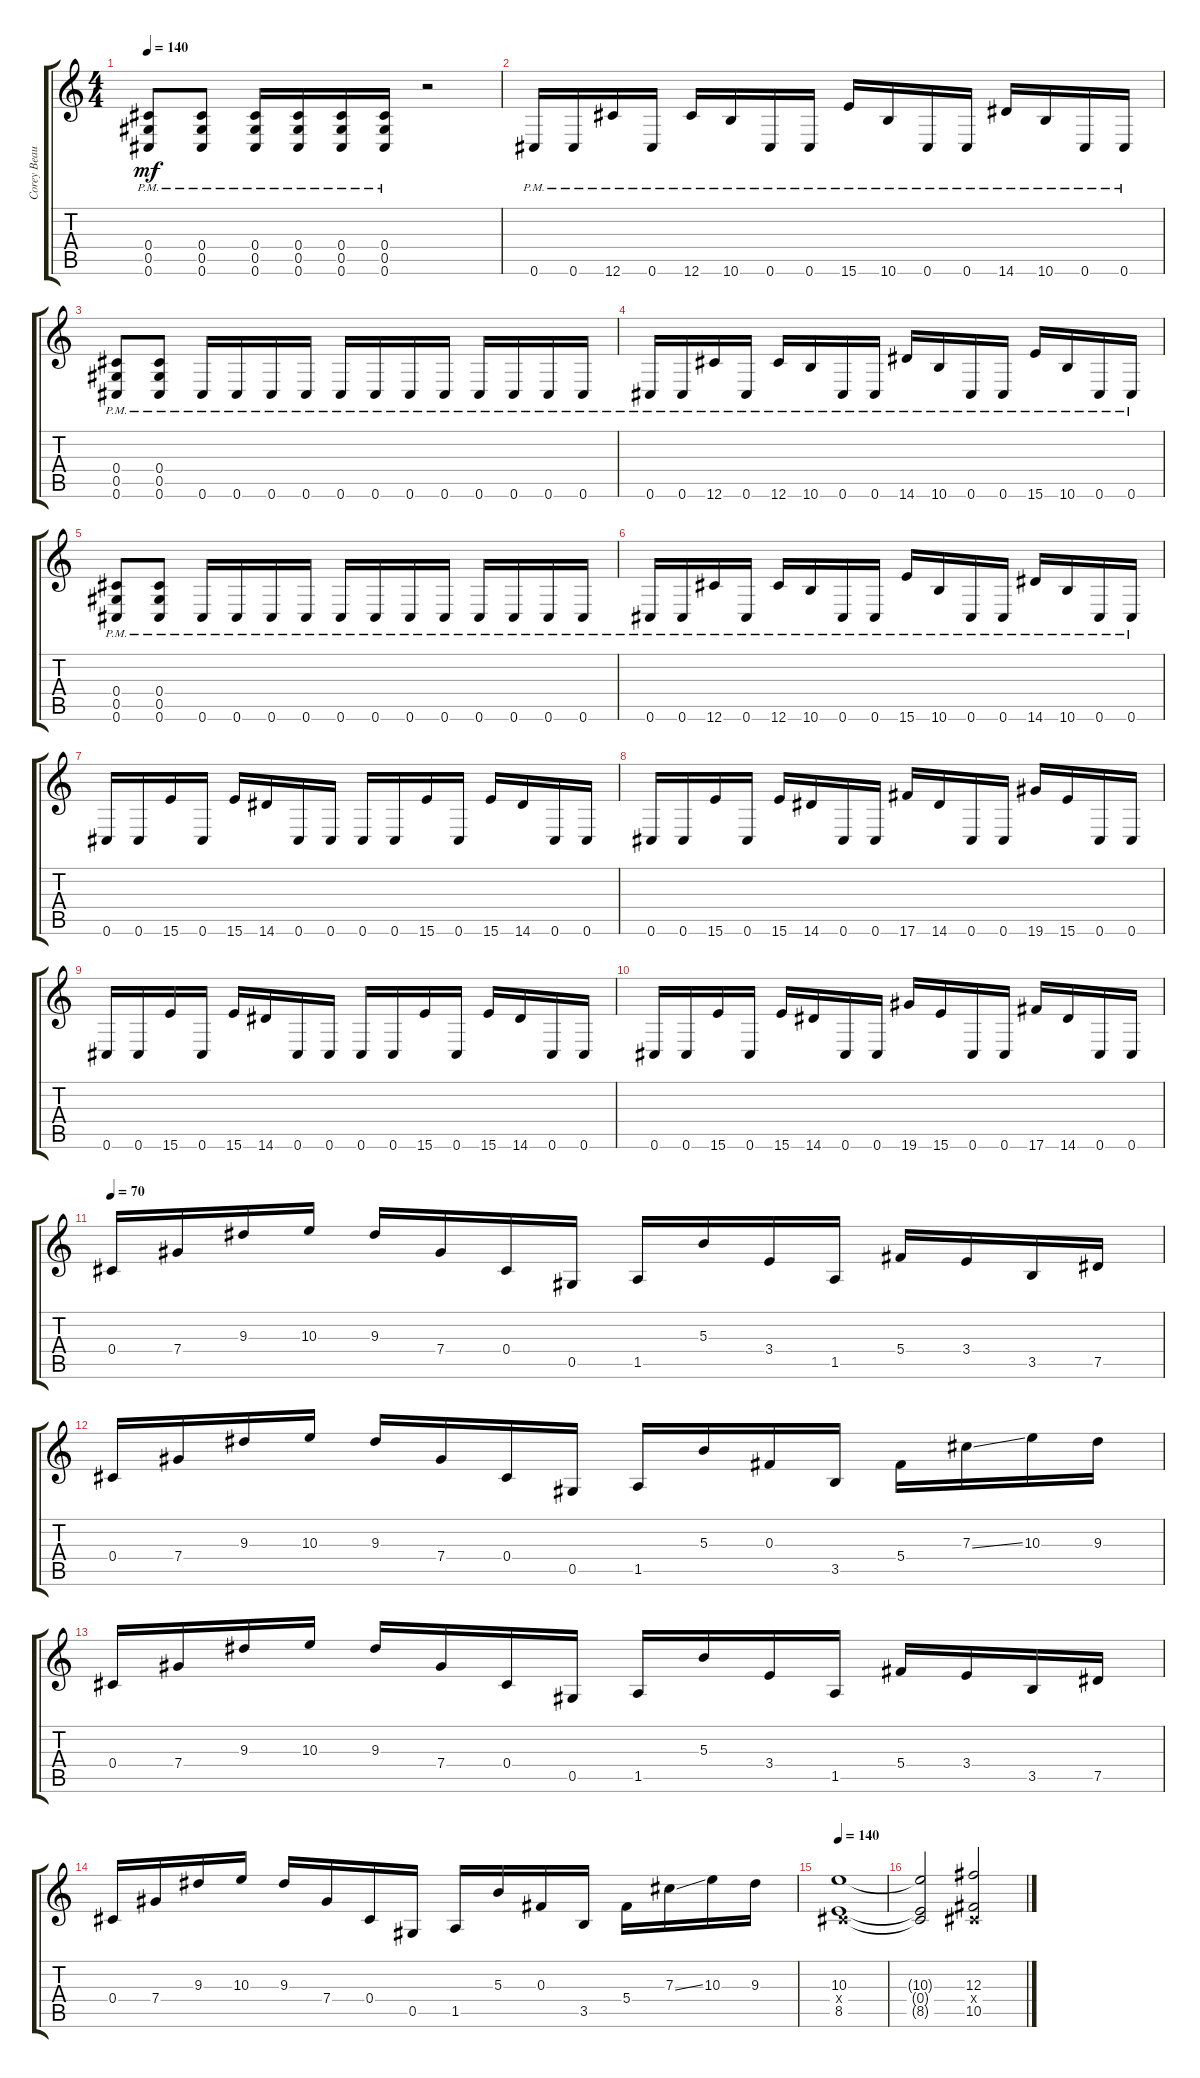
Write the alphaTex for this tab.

\track ("Corey Beaulieu" "Corey Beau") {instrument distortionguitar}
\staff {score tabs}
\tuning (Eb4 Bb3 Gb3 Db3 Ab2 Db2) {hide}
\ts (4 4)
\tempo 140
\clef g2
\ks c
(0.4{pm} 0.5{pm} 0.6{pm}).8{dy mf} (0.4{pm} 0.5{pm} 0.6{pm}).8 (0.4{pm} 0.5{pm} 0.6{pm}).16 (0.4{pm} 0.5{pm} 0.6{pm}).16 (0.4{pm} 0.5{pm} 0.6{pm}).16 (0.4{pm} 0.5{pm} 0.6{pm}).16 r.2 |
0.6{pm}.16 0.6{pm}.16 12.6{pm}.16 0.6{pm}.16 12.6{pm}.16 10.6{pm}.16 0.6{pm}.16 0.6{pm}.16 15.6{pm}.16 10.6{pm}.16 0.6{pm}.16 0.6{pm}.16 14.6{pm}.16 10.6{pm}.16 0.6{pm}.16 0.6{pm}.16 |
(0.4{pm} 0.5{pm} 0.6{pm}).8 (0.4{pm} 0.5{pm} 0.6{pm}).8 0.6{pm}.16 0.6{pm}.16 0.6{pm}.16 0.6{pm}.16 0.6{pm}.16 0.6{pm}.16 0.6{pm}.16 0.6{pm}.16 0.6{pm}.16 0.6{pm}.16 0.6{pm}.16 0.6{pm}.16 |
0.6{pm}.16 0.6{pm}.16 12.6{pm}.16 0.6{pm}.16 12.6{pm}.16 10.6{pm}.16 0.6{pm}.16 0.6{pm}.16 14.6{pm}.16 10.6{pm}.16 0.6{pm}.16 0.6{pm}.16 15.6{pm}.16 10.6{pm}.16 0.6{pm}.16 0.6{pm}.16 |
(0.4{pm} 0.5{pm} 0.6{pm}).8 (0.4{pm} 0.5{pm} 0.6{pm}).8 0.6{pm}.16 0.6{pm}.16 0.6{pm}.16 0.6{pm}.16 0.6{pm}.16 0.6{pm}.16 0.6{pm}.16 0.6{pm}.16 0.6{pm}.16 0.6{pm}.16 0.6{pm}.16 0.6{pm}.16 |
0.6{pm}.16 0.6{pm}.16 12.6{pm}.16 0.6{pm}.16 12.6{pm}.16 10.6{pm}.16 0.6{pm}.16 0.6{pm}.16 15.6{pm}.16 10.6{pm}.16 0.6{pm}.16 0.6{pm}.16 14.6{pm}.16 10.6{pm}.16 0.6{pm}.16 0.6{pm}.16 |
0.6.16 0.6.16 15.6.16 0.6.16 15.6.16 14.6.16 0.6.16 0.6.16 0.6.16 0.6.16 15.6.16 0.6.16 15.6.16 14.6.16 0.6.16 0.6.16 |
0.6.16 0.6.16 15.6.16 0.6.16 15.6.16 14.6.16 0.6.16 0.6.16 17.6.16 14.6.16 0.6.16 0.6.16 19.6.16 15.6.16 0.6.16 0.6.16 |
0.6.16 0.6.16 15.6.16 0.6.16 15.6.16 14.6.16 0.6.16 0.6.16 0.6.16 0.6.16 15.6.16 0.6.16 15.6.16 14.6.16 0.6.16 0.6.16 |
0.6.16 0.6.16 15.6.16 0.6.16 15.6.16 14.6.16 0.6.16 0.6.16 19.6.16 15.6.16 0.6.16 0.6.16 17.6.16 14.6.16 0.6.16 0.6.16 |
\tempo 70
0.4.16 7.4.16 9.3.16 10.3.16 9.3.16 7.4.16 0.4.16 0.5.16 1.5.16 5.3.16 3.4.16 1.5.16 5.4.16 3.4.16 3.5.16 7.5.16 |
0.4.16 7.4.16 9.3.16 10.3.16 9.3.16 7.4.16 0.4.16 0.5.16 1.5.16 5.3.16 0.3.16 3.5.16 5.4.16 7.3{ss}.16 10.3.16 9.3.16 |
0.4.16 7.4.16 9.3.16 10.3.16 9.3.16 7.4.16 0.4.16 0.5.16 1.5.16 5.3.16 3.4.16 1.5.16 5.4.16 3.4.16 3.5.16 7.5.16 |
0.4.16 7.4.16 9.3.16 10.3.16 9.3.16 7.4.16 0.4.16 0.5.16 1.5.16 5.3.16 0.3.16 3.5.16 5.4.16 7.3{ss}.16 10.3.16 9.3.16 |
\tempo 140
(10.3 0.4{x} 8.5).1 |
(10.3{t} 0.4{t} 8.5{t}).2 (12.3 0.4{x} 10.5).2
